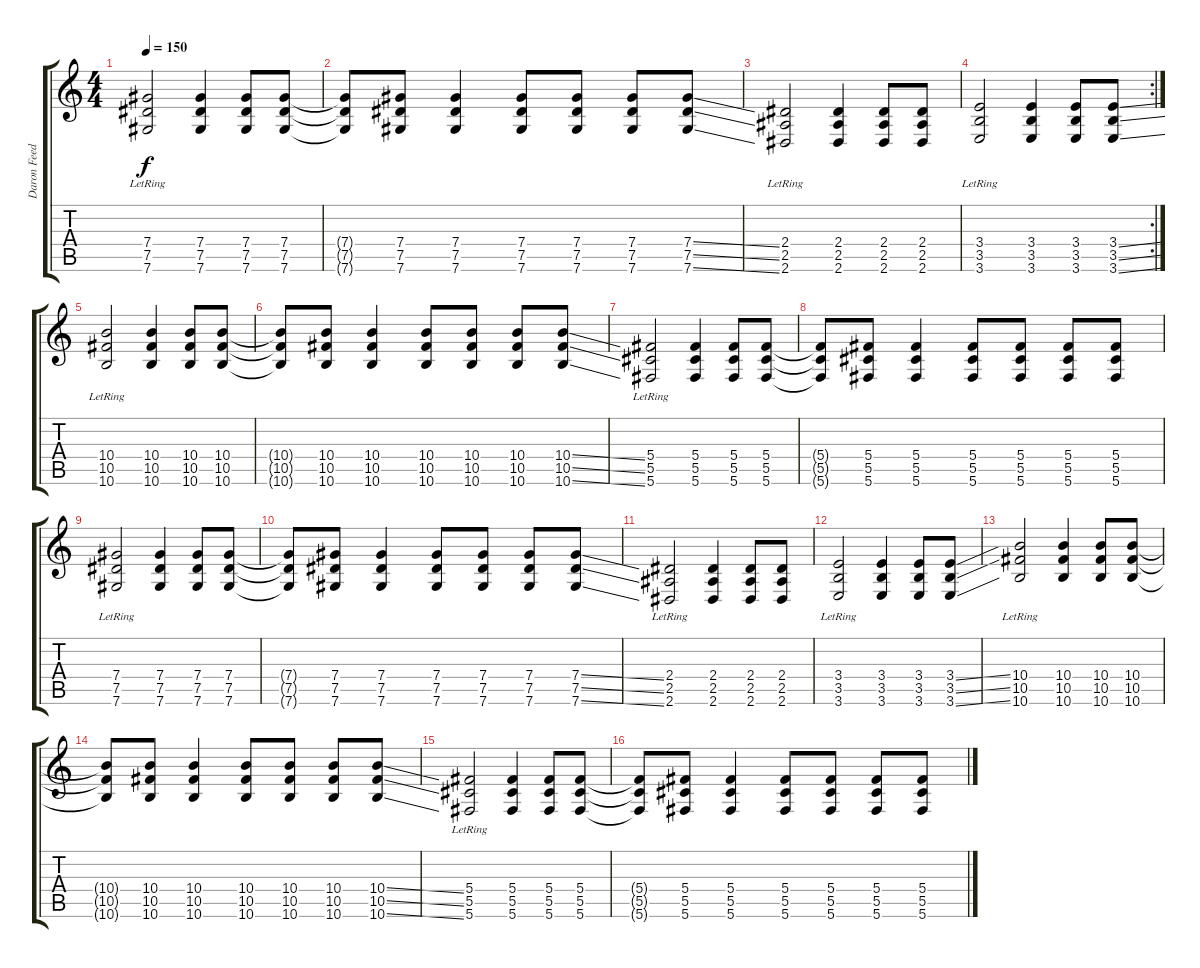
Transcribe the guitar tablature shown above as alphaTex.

\track ("Daron Feedback" "Daron Feed") {instrument electricguitarclean}
\staff {score tabs}
\tuning (Eb4 Bb3 Gb3 Db3 Ab2 Db2) {hide}
\ts (4 4)
\tempo 150
\clef g2
\ks c
(7.4{lr} 7.5{lr} 7.6{lr}).2{dy f} (7.4 7.5 7.6).4 (7.4 7.5 7.6).8 (7.4 7.5 7.6).8 |
(7.4{t} 7.5{t} 7.6{t}).8 (7.4 7.5 7.6).8 (7.4 7.5 7.6).4 (7.4 7.5 7.6).8 (7.4 7.5 7.6).8 (7.4 7.5 7.6).8 (7.4{ss} 7.5{ss} 7.6{ss}).8 |
(2.4{lr} 2.5{lr} 2.6{lr}).2 (2.4 2.5 2.6).4 (2.4 2.5 2.6).8 (2.4 2.5 2.6).8 |
\rc 2
(3.4{lr} 3.5{lr} 3.6{lr}).2 (3.4 3.5 3.6).4 (3.4 3.5 3.6).8 (3.4{ss} 3.5{ss} 3.6{ss}).8 |
(10.4{lr} 10.5{lr} 10.6{lr}).2 (10.4 10.5 10.6).4 (10.4 10.5 10.6).8 (10.4 10.5 10.6).8 |
(10.4{t} 10.5{t} 10.6{t}).8 (10.4 10.5 10.6).8 (10.4 10.5 10.6).4 (10.4 10.5 10.6).8 (10.4 10.5 10.6).8 (10.4 10.5 10.6).8 (10.4{ss} 10.5{ss} 10.6{ss}).8 |
(5.4{lr} 5.5{lr} 5.6{lr}).2 (5.4 5.5 5.6).4 (5.4 5.5 5.6).8 (5.4 5.5 5.6).8 |
(5.4{t} 5.5{t} 5.6{t}).8 (5.4 5.5 5.6).8 (5.4 5.5 5.6).4 (5.4 5.5 5.6).8 (5.4 5.5 5.6).8 (5.4 5.5 5.6).8 (5.4 5.5 5.6).8 |
(7.4{lr} 7.5{lr} 7.6{lr}).2 (7.4 7.5 7.6).4 (7.4 7.5 7.6).8 (7.4 7.5 7.6).8 |
(7.4{t} 7.5{t} 7.6{t}).8 (7.4 7.5 7.6).8 (7.4 7.5 7.6).4 (7.4 7.5 7.6).8 (7.4 7.5 7.6).8 (7.4 7.5 7.6).8 (7.4{ss} 7.5{ss} 7.6{ss}).8 |
(2.4{lr} 2.5{lr} 2.6{lr}).2 (2.4 2.5 2.6).4 (2.4 2.5 2.6).8 (2.4 2.5 2.6).8 |
(3.4{lr} 3.5{lr} 3.6{lr}).2 (3.4 3.5 3.6).4 (3.4 3.5 3.6).8 (3.4{ss} 3.5{ss} 3.6{ss}).8 |
(10.4{lr} 10.5{lr} 10.6{lr}).2 (10.4 10.5 10.6).4 (10.4 10.5 10.6).8 (10.4 10.5 10.6).8 |
(10.4{t} 10.5{t} 10.6{t}).8 (10.4 10.5 10.6).8 (10.4 10.5 10.6).4 (10.4 10.5 10.6).8 (10.4 10.5 10.6).8 (10.4 10.5 10.6).8 (10.4{ss} 10.5{ss} 10.6{ss}).8 |
(5.4{lr} 5.5{lr} 5.6{lr}).2 (5.4 5.5 5.6).4 (5.4 5.5 5.6).8 (5.4 5.5 5.6).8 |
(5.4{t} 5.5{t} 5.6{t}).8 (5.4 5.5 5.6).8 (5.4 5.5 5.6).4 (5.4 5.5 5.6).8 (5.4 5.5 5.6).8 (5.4 5.5 5.6).8 (5.4 5.5 5.6).8
